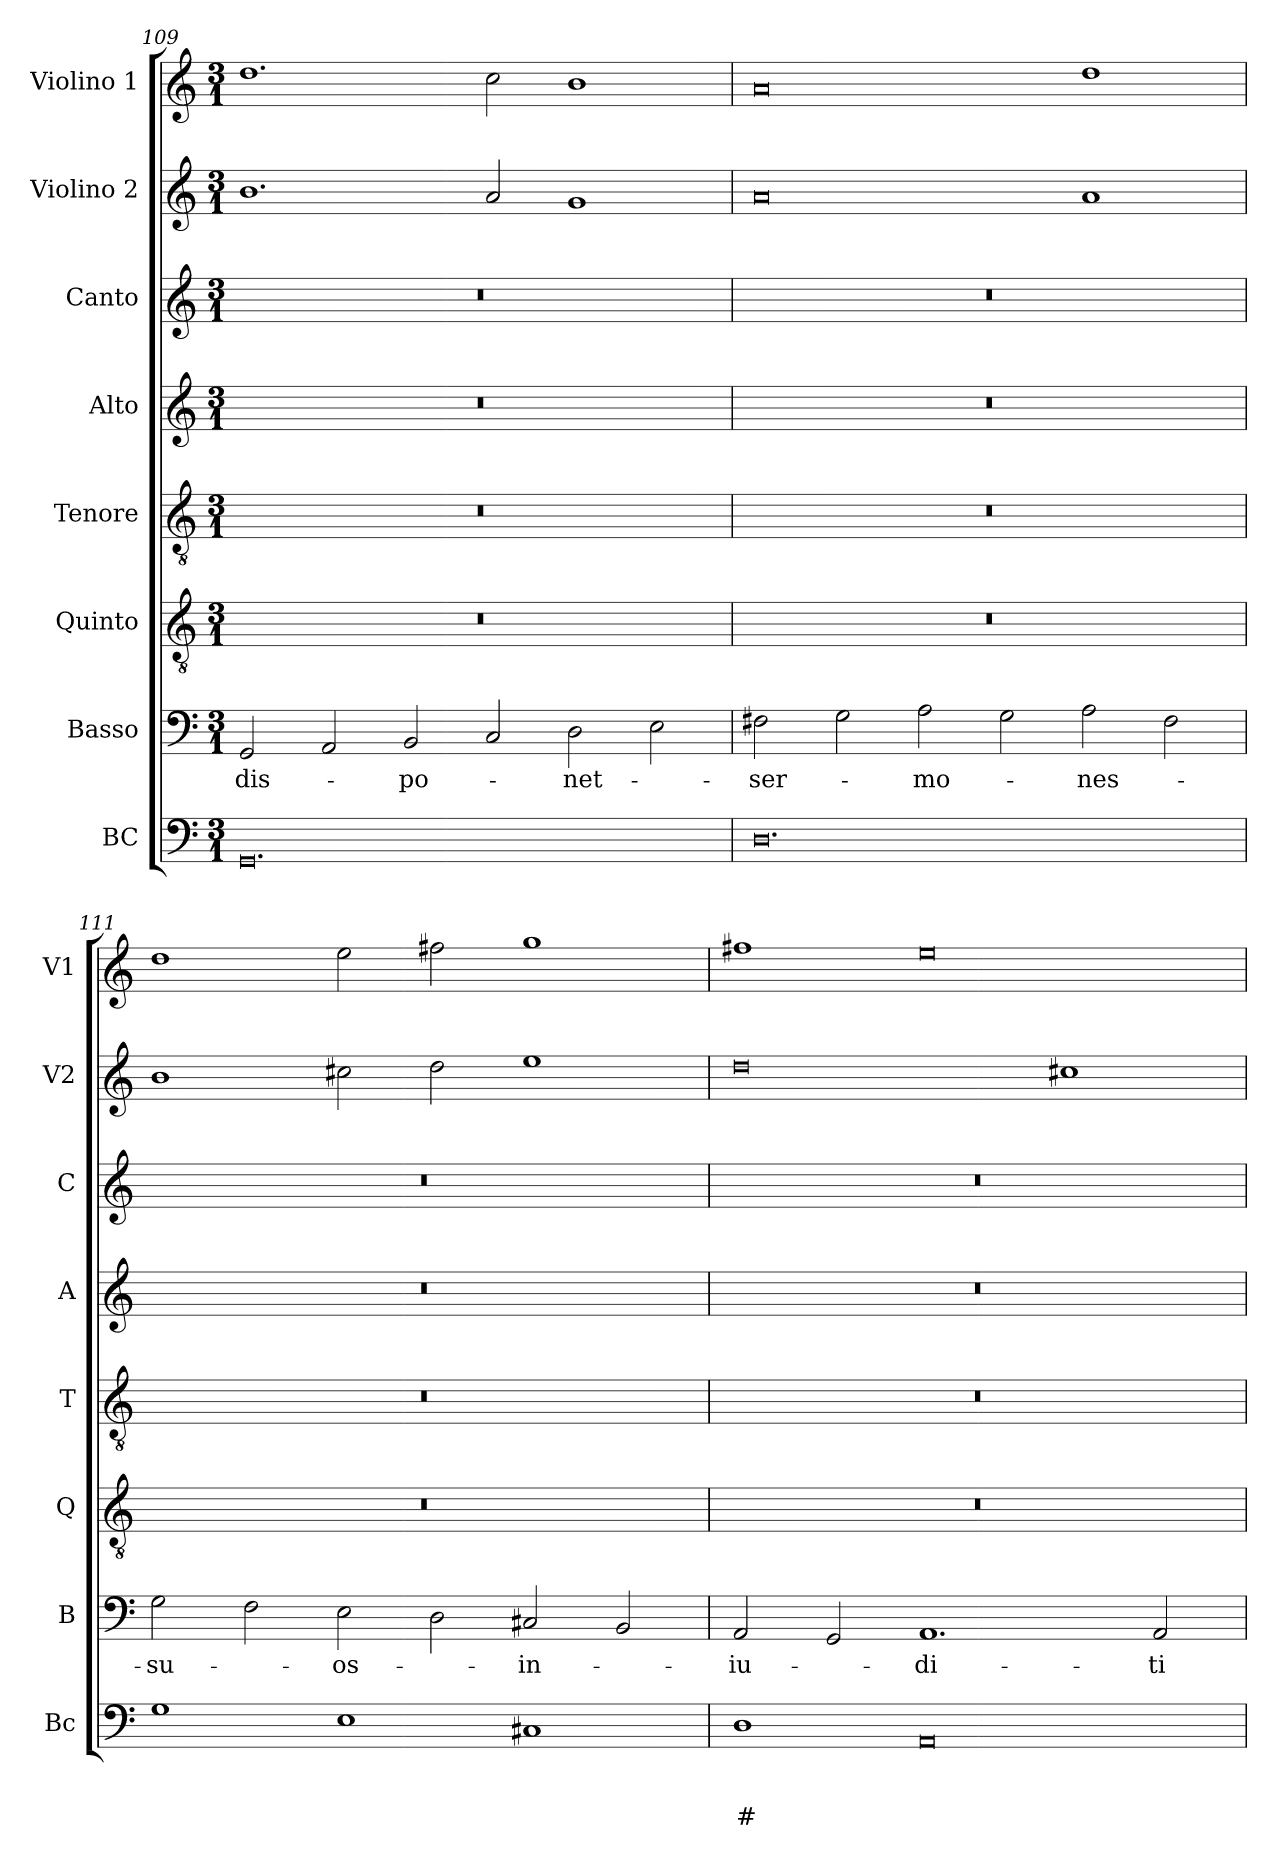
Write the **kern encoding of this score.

**kern	**text	**text	**text	**kern	**text	**kern	**kern	**kern	**kern	**kern	**kern
*part8	*part8	*part8	*part8	*part7	*part7	*part6	*part5	*part4	*part3	*part2	*part1
*staff8	*staff8	*staff8	*staff8	*staff7	*staff7	*staff6	*staff5	*staff4	*staff3	*staff2	*staff1
*I"BC	*	*	*	*I"Basso	*	*I"Quinto	*I"Tenore	*I"Alto	*I"Canto	*I"Violino 2	*I"Violino 1
*I'Bc	*	*	*	*I'B	*	*I'Q	*I'T	*I'A	*I'C	*I'V2	*I'V1
*clefF4	*	*	*	*clefF4	*	*clefGv2	*clefGv2	*clefG2	*clefG2	*clefG2	*clefG2
*k[]	*	*	*	*k[]	*	*k[]	*k[]	*k[]	*k[]	*k[]	*k[]
*C:	*	*	*	*C:	*	*C:	*C:	*C:	*C:	*C:	*C:
*M3/1	*	*	*	*M3/1	*	*M3/1	*M3/1	*M3/1	*M3/1	*M3/1	*M3/1
=109	=109	=109	=109	=109	=109	=109	=109	=109	=109	=109	=109
!	!	!	!	!	!LO:LY:b	!	!	!	!	!	!
0.GG	.	.	.	2GG/	dis-	0.r	0.r	0.r	0.r	1.b	1.dd
.	.	.	.	2AA/	.	.	.	.	.	.	.
!	!	!	!	!	!LO:LY:b	!	!	!	!	!	!
.	.	.	.	2BB/	-po-	.	.	.	.	.	.
.	.	.	.	2C/	.	.	.	.	.	2a/	2cc\
!	!	!	!	!	!LO:LY:b	!	!	!	!	!	!
.	.	.	.	2D\	-net-	.	.	.	.	1g	1b
.	.	.	.	2E\	.	.	.	.	.	.	.
!!LO:LB:g=z
=110	=110	=110	=110	=110	=110	=110	=110	=110	=110	=110	=110
!	!	!	!	!	!LO:LY:b	!	!	!	!	!	!
0.D	.	.	.	2F#X\	-ser-	0.r	0.r	0.r	0.r	0a	0a
.	.	.	.	2G\	.	.	.	.	.	.	.
!	!	!	!	!	!LO:LY:b	!	!	!	!	!	!
.	.	.	.	2A\	-mo-	.	.	.	.	.	.
.	.	.	.	2G\	.	.	.	.	.	.	.
!	!	!	!	!	!LO:LY:b	!	!	!	!	!	!
.	.	.	.	2A\	-nes-	.	.	.	.	1a	1dd
.	.	.	.	2F#\	.	.	.	.	.	.	.
=111	=111	=111	=111	=111	=111	=111	=111	=111	=111	=111	=111
!	!	!	!	!	!LO:LY:b	!	!	!	!	!	!
1G	.	.	.	2G\	-su-	0.r	0.r	0.r	0.r	1b	1dd
.	.	.	.	2F\	.	.	.	.	.	.	.
!	!	!	!	!	!LO:LY:b	!	!	!	!	!	!
1E	.	.	.	2E\	-os-	.	.	.	.	2cc#X\	2ee\
.	.	.	.	2D\	.	.	.	.	.	2dd\	2ff#X\
!	!	!	!	!	!LO:LY:b	!	!	!	!	!	!
1C#X	.	.	.	2C#X/	-in-	.	.	.	.	1ee	1gg
.	.	.	.	2BB/	.	.	.	.	.	.	.
=112	=112	=112	=112	=112	=112	=112	=112	=112	=112	=112	=112
!	!	!	!LO:LY:b	!	!LO:LY:b	!	!	!	!	!	!
1D	.	.	#	2AA/	-iu-	0.r	0.r	0.r	0.r	0dd	1ff#X
.	.	.	.	2GG/	.	.	.	.	.	.	.
!	!	!	!	!	!LO:LY:b	!	!	!	!	!	!
0AA	.	.	.	1.AA	-di-	.	.	.	.	.	0ee
.	.	.	.	.	.	.	.	.	.	1cc#X	.
!	!	!	!	!	!LO:LY:b	!	!	!	!	!	!
.	.	.	.	2AA/	-ti-	.	.	.	.	.	.
=	=	=	=	=	=	=	=	=	=	=	=
*-	*-	*-	*-	*-	*-	*-	*-	*-	*-	*-	*-
